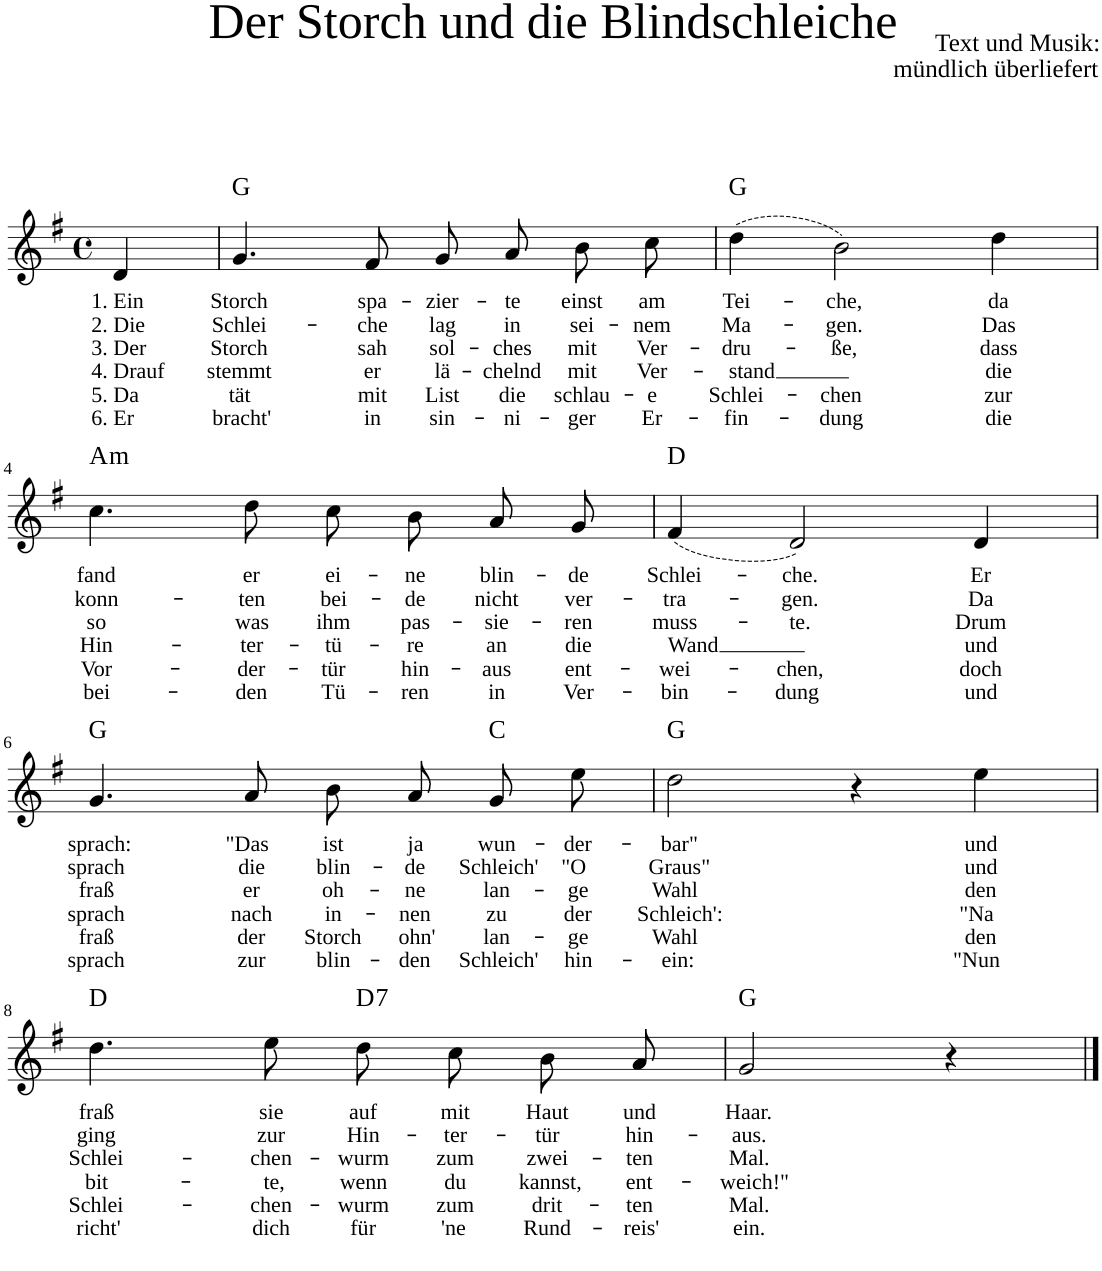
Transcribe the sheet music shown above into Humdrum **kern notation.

**kern	**text	**text	**text	**text	**text	**text	**harte
*part1	*part1	*part1	*part1	*part1	*part1	*part1	*part1
*staff1	*staff1	*staff1	*staff1	*staff1	*staff1	*staff1	*
*clefG2	*	*	*	*	*	*	*
*k[f#]	*	*	*	*	*	*	*
*G:	*	*	*	*	*	*	*
*M4/4	*	*	*	*	*	*	*
*met(c)	*	*	*	*	*	*	*
=1	=1	=1	=1	=1	=1	=1	=1
!	!LO:LY:b	!LO:LY:b	!LO:LY:b	!LO:LY:b	!LO:LY:b	!LO:LY:b	!
4d/	1. Ein	2. Die	3. Der	4. Drauf	5. Da	6. Er	.
=2	=2	=2	=2	=2	=2	=2	=2
!	!LO:LY:b	!LO:LY:b	!LO:LY:b	!LO:LY:b	!LO:LY:b	!LO:LY:b	!
4.g/	Storch	Schlei-	Storch	stemmt	tät	bracht'	G:maj
!	!LO:LY:b	!LO:LY:b	!LO:LY:b	!LO:LY:b	!LO:LY:b	!LO:LY:b	!
8f#/	spa-	-che	sah	er	mit	in	.
!	!LO:LY:b	!LO:LY:b	!LO:LY:b	!LO:LY:b	!LO:LY:b	!LO:LY:b	!
8g/L	-zier-	lag	sol-	lä-	List	sin-	.
!	!LO:LY:b	!LO:LY:b	!LO:LY:b	!LO:LY:b	!LO:LY:b	!LO:LY:b	!
8a/J	-te	in	-ches	-chelnd	die	-ni-	.
!	!LO:LY:b	!LO:LY:b	!LO:LY:b	!LO:LY:b	!LO:LY:b	!LO:LY:b	!
8b\L	einst	sei-	mit	mit	schlau-	-ger	.
!	!LO:LY:b	!LO:LY:b	!LO:LY:b	!LO:LY:b	!LO:LY:b	!LO:LY:b	!
8cc\J	am	-nem	Ver-	Ver-	-e	Er-	.
=3	=3	=3	=3	=3	=3	=3	=3
!	!LO:LY:b	!LO:LY:b	!LO:LY:b	!LO:LY:b	!LO:LY:b	!LO:LY:b	!
(4dd\	Tei-	Ma-	-dru-	-stand	Schlei-	-fin-	G:maj
!	!LO:LY:b	!LO:LY:b	!LO:LY:b	!	!LO:LY:b	!LO:LY:b	!
2b\)	-che,	-gen.	-ße,	.	-chen	-dung	.
!	!LO:LY:b	!LO:LY:b	!LO:LY:b	!LO:LY:b	!LO:LY:b	!LO:LY:b	!
4dd\	da	Das	dass	die	zur	die	.
!!LO:LB:g=z
=4	=4	=4	=4	=4	=4	=4	=4
!	!LO:LY:b	!LO:LY:b	!LO:LY:b	!LO:LY:b	!LO:LY:b	!LO:LY:b	!LO:H:kt=m
4.cc\	fand	konn-	so	Hin-	Vor-	bei-	A:min
!	!LO:LY:b	!LO:LY:b	!LO:LY:b	!LO:LY:b	!LO:LY:b	!LO:LY:b	!
8dd\	er	-ten	was	-ter-	-der-	-den	.
!	!LO:LY:b	!LO:LY:b	!LO:LY:b	!LO:LY:b	!LO:LY:b	!LO:LY:b	!
8cc\L	ei-	bei-	ihm	-tü-	-tür	Tü-	.
!	!LO:LY:b	!LO:LY:b	!LO:LY:b	!LO:LY:b	!LO:LY:b	!LO:LY:b	!
8b\J	-ne	-de	pas-	-re	hin-	-ren	.
!	!LO:LY:b	!LO:LY:b	!LO:LY:b	!LO:LY:b	!LO:LY:b	!LO:LY:b	!
8a/L	blin-	nicht	-sie-	an	-aus	in	.
!	!LO:LY:b	!LO:LY:b	!LO:LY:b	!LO:LY:b	!LO:LY:b	!LO:LY:b	!
8g/J	-de	ver-	-ren	die	ent-	Ver-	.
=5	=5	=5	=5	=5	=5	=5	=5
!	!LO:LY:b	!LO:LY:b	!LO:LY:b	!LO:LY:b	!LO:LY:b	!LO:LY:b	!
(4f#/	Schlei-	-tra-	muss-	Wand	-wei-	-bin-	D:maj
!	!LO:LY:b	!LO:LY:b	!LO:LY:b	!	!LO:LY:b	!LO:LY:b	!
2d/)	-che.	-gen.	-te.	.	-chen,	-dung	.
!	!LO:LY:b	!LO:LY:b	!LO:LY:b	!LO:LY:b	!LO:LY:b	!LO:LY:b	!
4d/	Er	Da	Drum	und	doch	und	.
!!LO:LB:g=z
=6	=6	=6	=6	=6	=6	=6	=6
!	!LO:LY:b	!LO:LY:b	!LO:LY:b	!LO:LY:b	!LO:LY:b	!LO:LY:b	!
4.g/	sprach:	sprach	fraß	sprach	fraß	sprach	G:maj
!	!LO:LY:b	!LO:LY:b	!LO:LY:b	!LO:LY:b	!LO:LY:b	!LO:LY:b	!
8a/	"Das	die	er	nach	der	zur	.
!	!LO:LY:b	!LO:LY:b	!LO:LY:b	!LO:LY:b	!LO:LY:b	!LO:LY:b	!
8b/L	ist	blin-	oh-	in-	Storch	blin-	.
!	!LO:LY:b	!LO:LY:b	!LO:LY:b	!LO:LY:b	!LO:LY:b	!LO:LY:b	!
8a/J	ja	-de	-ne	-nen	ohn'	-den	.
!	!LO:LY:b	!LO:LY:b	!LO:LY:b	!LO:LY:b	!LO:LY:b	!LO:LY:b	!
8g\L	wun-	Schleich'	lan-	zu	lan-	Schleich'	C:maj
!	!LO:LY:b	!LO:LY:b	!LO:LY:b	!LO:LY:b	!LO:LY:b	!LO:LY:b	!
8ee\J	-der-	"O	-ge	der	-ge	hin-	.
=7	=7	=7	=7	=7	=7	=7	=7
!	!LO:LY:b	!LO:LY:b	!LO:LY:b	!LO:LY:b	!LO:LY:b	!LO:LY:b	!
2dd\	-bar"	Graus"	Wahl	Schleich':	Wahl	-ein:	G:maj
4r	.	.	.	.	.	.	.
!	!LO:LY:b	!LO:LY:b	!LO:LY:b	!LO:LY:b	!LO:LY:b	!LO:LY:b	!
4ee\	und	und	den	"Na	den	"Nun	.
!!LO:LB:g=z
=8	=8	=8	=8	=8	=8	=8	=8
!	!LO:LY:b	!LO:LY:b	!LO:LY:b	!LO:LY:b	!LO:LY:b	!LO:LY:b	!
4.dd\	fraß	ging	Schlei-	bit-	Schlei-	richt'	D:maj
!	!LO:LY:b	!LO:LY:b	!LO:LY:b	!LO:LY:b	!LO:LY:b	!LO:LY:b	!
8ee\	sie	zur	-chen-	-te,	-chen-	dich	.
!	!LO:LY:b	!LO:LY:b	!LO:LY:b	!LO:LY:b	!LO:LY:b	!LO:LY:b	!LO:H:kt=7
8dd\L	auf	Hin-	-wurm	wenn	-wurm	für	D:7
!	!LO:LY:b	!LO:LY:b	!LO:LY:b	!LO:LY:b	!LO:LY:b	!LO:LY:b	!
8cc\J	mit	-ter-	zum	du	zum	'ne	.
!	!LO:LY:b	!LO:LY:b	!LO:LY:b	!LO:LY:b	!LO:LY:b	!LO:LY:b	!
8b/L	Haut	-tür	zwei-	kannst,	drit-	Rund-	.
!	!LO:LY:b	!LO:LY:b	!LO:LY:b	!LO:LY:b	!LO:LY:b	!LO:LY:b	!
8a/J	und	hin-	-ten	ent-	-ten	-reis'	.
=9	=9	=9	=9	=9	=9	=9	=9
!	!LO:LY:b	!LO:LY:b	!LO:LY:b	!LO:LY:b	!LO:LY:b	!LO:LY:b	!
2g/	Haar.	-aus.	Mal.	-weich!"	Mal.	ein.	G:maj
4r	.	.	.	.	.	.	.
==	==	==	==	==	==	==	==
*-	*-	*-	*-	*-	*-	*-	*-
